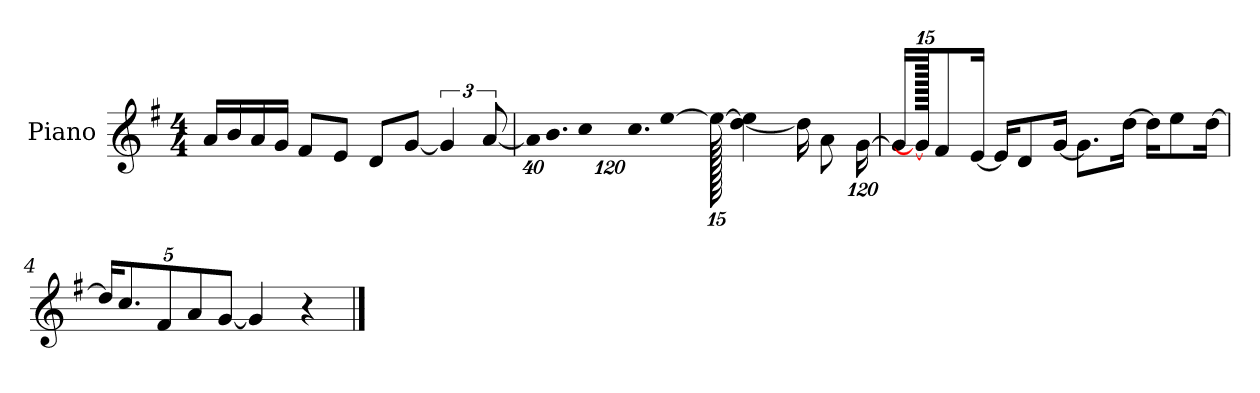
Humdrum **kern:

**kern
*part1
*staff1
*I"Piano
*I'P-no
*clefG2
*k[f#]
*M4/4
*MM90
=1
16a/LL
16b/
16a/
16g/JJ
8f#/L
8e/J
8d/L
[8g/J
6g/]
[12a/
=2
*Xbrackettup
!LO:N:vis=32
640%23a\KLL]
!LO:N:vis=16.
960%103b\J
!LO:N:vis=8
960%137cc\
!LO:N:vis=16.
960%103cc\L
[384%41ee\J
1920ee\_
[4dd\ 4ee\]
16dd\KL]
8a\
[1920%119g\Jk
=3
16g/KL]
1920g\_
8f#/
[16e/Jk
16e/KL]
8d/
[16g/Jk
8.g\L]
[16dd\Jk
16dd\KL]
8ee\
[16dd\Jk
!!LO:LB:g=z
=4
20dd/KL]
10.cc/
10f#/
10a/
[10g/J
4g/]
4r
==
*-
